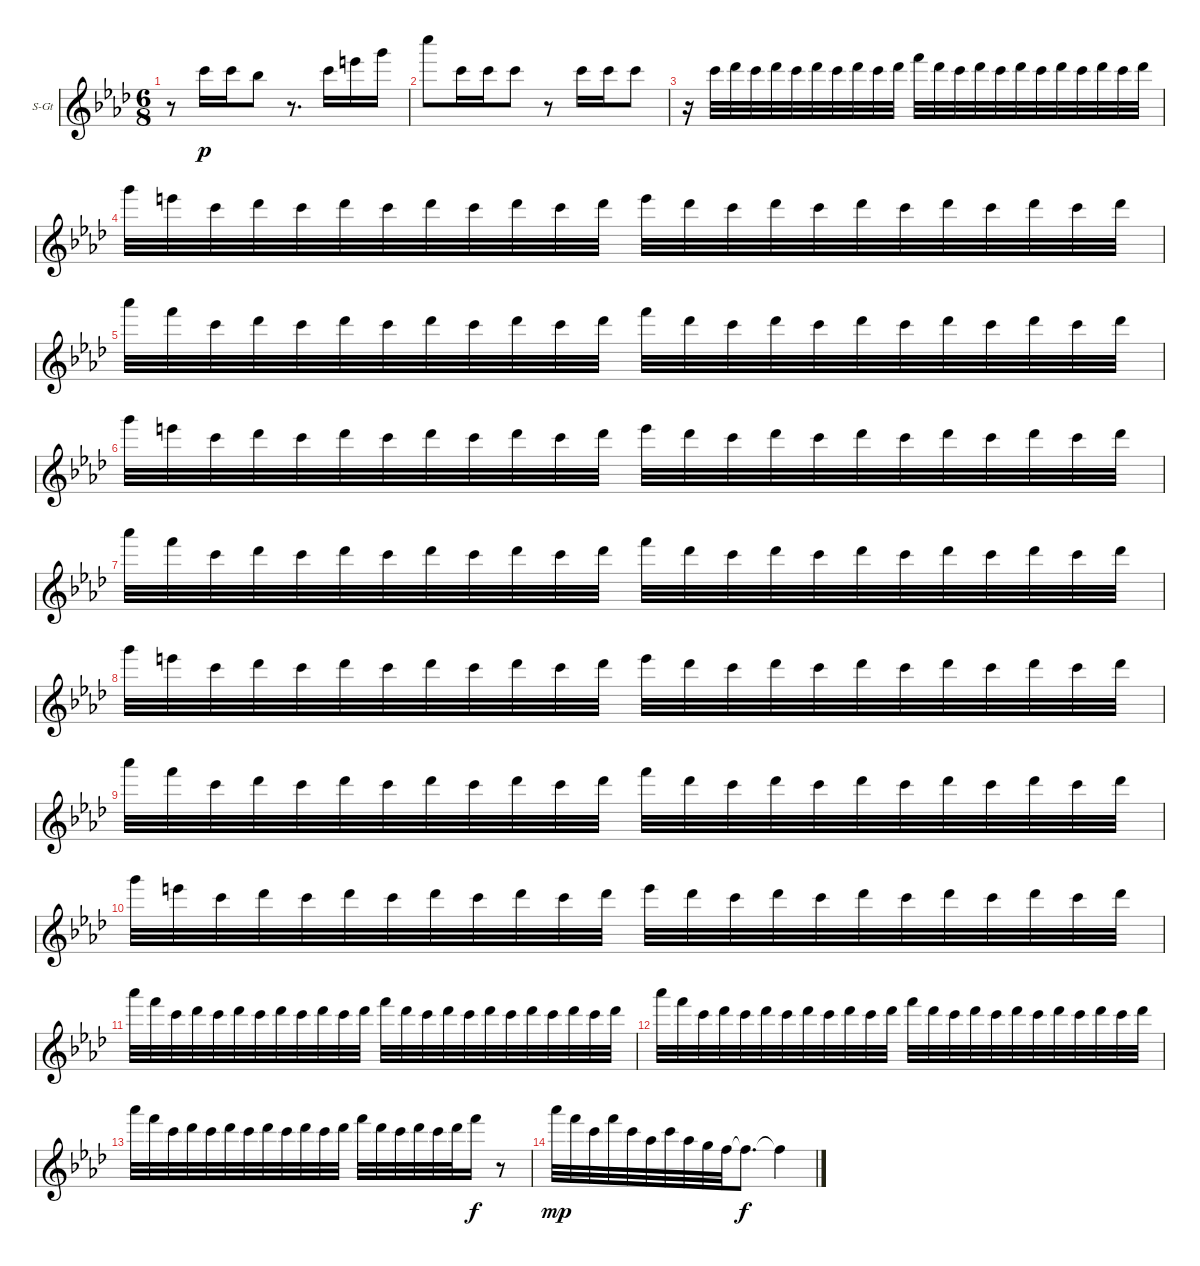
\bracketExtendMode groupsimilarinstruments
\firstSystemTrackNameOrientation horizontal
\otherSystemsTrackNameOrientation horizontal
\track ("Violon" "S-Gt") {instrument violin}
\staff {score}
\tuning (E4 B3 G3 D3 A2 E2)
\displaytranspose 12
\ts (6 8)
\tempo (80 hide)
\clef g2
\ks fminor
r.8{dy p} 8.1.16 8.1.16 6.1.8 r.8{d} 8.1.16 12.1.16 15.1.16 |
20.1.8 8.1.16 8.1.16 8.1.8 r.8 13.2.16 13.2.16 8.1.8 |
r.16 8.1.32 9.1.32 8.1.32 9.1.32 8.1.32 14.2.32 8.1.32 14.2.32 8.1.32 9.1.32 13.1.32 9.1.32 8.1.32 14.2.32 8.1.32 14.2.32 8.1.32 14.2.32 8.1.32 14.2.32 8.1.32 14.2.32 |
15.1.32 12.1.32 8.1.32 9.1.32 8.1.32 9.1.32 8.1.32 9.1.32 8.1.32 9.1.32 8.1.32 9.1.32 12.1.32 9.1.32 8.1.32 9.1.32 8.1.32 9.1.32 8.1.32 9.1.32 8.1.32 9.1.32 8.1.32 9.1.32 |
16.1.32 13.1.32 8.1.32 9.1.32 8.1.32 9.1.32 8.1.32 14.2.32 8.1.32 14.2.32 8.1.32 9.1.32 13.1.32 9.1.32 8.1.32 14.2.32 8.1.32 14.2.32 8.1.32 14.2.32 8.1.32 14.2.32 8.1.32 14.2.32 |
15.1.32 12.1.32 8.1.32 9.1.32 8.1.32 9.1.32 8.1.32 9.1.32 8.1.32 9.1.32 8.1.32 9.1.32 12.1.32 9.1.32 8.1.32 9.1.32 8.1.32 9.1.32 8.1.32 9.1.32 8.1.32 9.1.32 8.1.32 9.1.32 |
16.1.32 13.1.32 8.1.32 9.1.32 8.1.32 9.1.32 8.1.32 14.2.32 8.1.32 14.2.32 8.1.32 9.1.32 13.1.32 9.1.32 8.1.32 14.2.32 8.1.32 14.2.32 8.1.32 14.2.32 8.1.32 14.2.32 8.1.32 14.2.32 |
15.1.32 12.1.32 8.1.32 9.1.32 8.1.32 9.1.32 8.1.32 9.1.32 8.1.32 9.1.32 8.1.32 9.1.32 12.1.32 9.1.32 8.1.32 9.1.32 8.1.32 9.1.32 8.1.32 9.1.32 8.1.32 9.1.32 8.1.32 9.1.32 |
16.1.32 13.1.32 8.1.32 9.1.32 8.1.32 9.1.32 8.1.32 14.2.32 8.1.32 14.2.32 8.1.32 9.1.32 13.1.32 9.1.32 8.1.32 14.2.32 8.1.32 14.2.32 8.1.32 14.2.32 8.1.32 14.2.32 8.1.32 14.2.32 |
15.1.32 12.1.32 8.1.32 9.1.32 8.1.32 9.1.32 8.1.32 9.1.32 8.1.32 9.1.32 8.1.32 9.1.32 12.1.32 9.1.32 8.1.32 9.1.32 8.1.32 9.1.32 8.1.32 9.1.32 8.1.32 9.1.32 8.1.32 9.1.32 |
16.1.32 13.1.32 8.1.32 9.1.32 8.1.32 9.1.32 8.1.32 14.2.32 8.1.32 14.2.32 8.1.32 9.1.32 13.1.32 9.1.32 8.1.32 14.2.32 8.1.32 14.2.32 8.1.32 14.2.32 8.1.32 14.2.32 8.1.32 14.2.32 |
16.1.32 13.1.32 8.1.32 9.1.32 8.1.32 9.1.32 8.1.32 14.2.32 8.1.32 14.2.32 8.1.32 9.1.32 13.1.32 9.1.32 8.1.32 14.2.32 8.1.32 14.2.32 8.1.32 14.2.32 8.1.32 14.2.32 8.1.32 14.2.32 |
16.1.32 13.1.32 8.1.32 9.1.32 8.1.32 9.1.32 8.1.32 14.2.32 8.1.32 14.2.32 8.1.32 9.1.32 13.1.32 9.1.32 8.1.32 14.2.32 8.1.32 9.1.32 13.1.16{dy f} r.8 |
16.1.32{dy mp} 13.1.32 8.1.32 13.1.32 8.1.32 4.1.32 8.1.32 4.1.32 3.1.32 1.1.32 1.1{t}.8{d dy f} 1.1{t}.4
